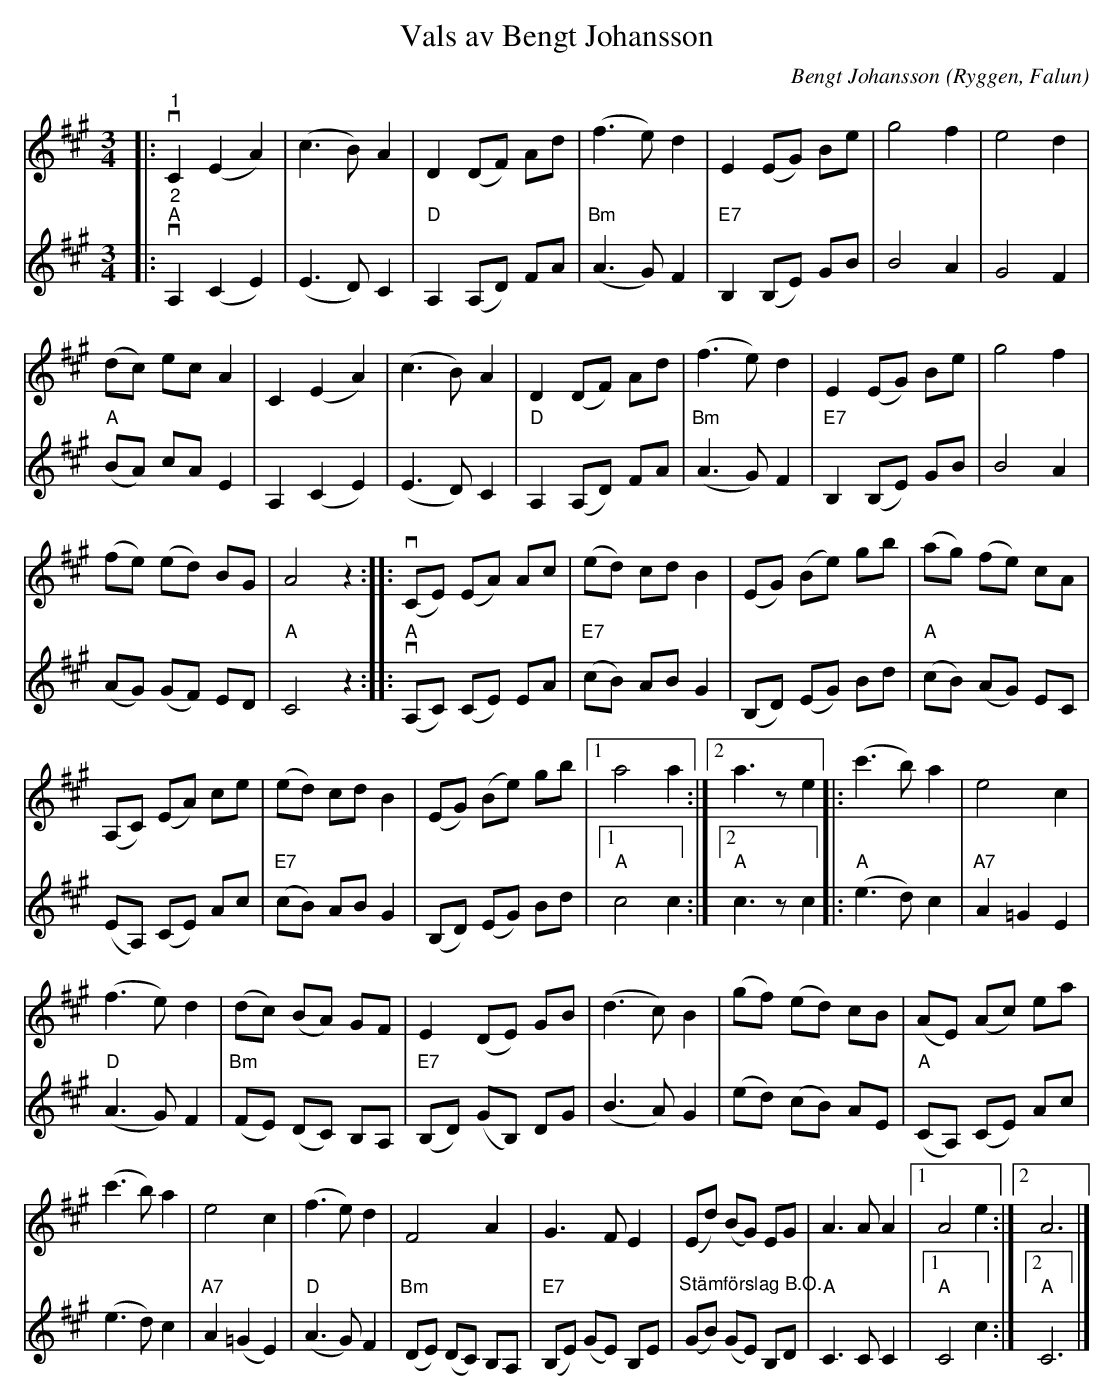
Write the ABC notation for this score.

X:1
T:Vals av Bengt Johansson
O:Ryggen, Falun
C:Bengt Johansson
L:1/8
M:3/4
K:A
V:1
|:"^1"v C2 (E2 A2) | (c3 B) A2 | D2 (DF) Ad | (f3 e) d2 | E2 (EG) Be | g4 f2 | e4 d2 |
(dc) ec A2 | C2 (E2 A2) | (c3 B) A2 | D2 (DF) Ad | (f3 e) d2 | E2 (EG) Be | g4 f2 |
(fe) (ed) BG | A4 z2 :: v (CE) (EA) Ac | (ed) cd B2 | (EG) (Be) gb | (ag) (fe) cA |
(A,C) (EA) ce | (ed) cd B2 | (EG) (Be) gb |1 a4 a2 :|2 a3 z e2 |: (c'3 b) a2 | e4 c2 |
(f3 e) d2 | (dc) (BA) GF | E2 (DE) GB | (d3 c) B2 | (gf) (ed) cB | (AE) (Ac) ea |
(c'3 b) a2 | e4 c2 | (f3 e) d2 | F4 A2 | G3 F E2 | (Ed) (BG) EG | A3 A A2 |1 A4 e2 :|2 A6 |]
V:2
|:"^2""A"v A,2 (C2 E2) | (E3 D) C2 |"D" A,2 (A,D) FA |"Bm" (A3 G) F2 |"E7" B,2 (B,E) GB |
 B4 A2 | G4 F2 | "A" (BA) cA E2 | A,2 (C2 E2) | (E3 D) C2 |"D" A,2 (A,D) FA |"Bm" (A3 G) F2 | "E7" B,2 (B,E) GB | B4 A2 | (AG) (GF) ED |"A" C4 z2 ::
"A"v (A,C) (CE) EA |"E7" (cB) AB G2 | (B,D) (EG) Bd |"A" (cB) (AG) EC | (EA,) (CE) Ac |"E7" (cB) AB G2 | (B,D) (EG) Bd |1 "A" c4 c2 :|2"A" c3 z c2 |:
"A" (e3 d) c2 |"A7" A2 =G2 E2 | "D" (A3 G) F2 |"Bm" (FE) (DC) B,A, | "E7" (B,D) (GB,) DG | (B3 A) G2 |
(ed) (cB) AE |"A" (CA,) (CE) Ac | (e3 d) c2 | "A7" A2 (=G2 E2) |"D" (A3 G) F2 |"Bm" (DE) (DC) B,A, |"E7" (B,E) (GE) B,E | "^Stämförslag B.O." (GB) (GE) B,D | "A" C3 C C2 |1"A" C4 c2 :|2"A" C6 |]
